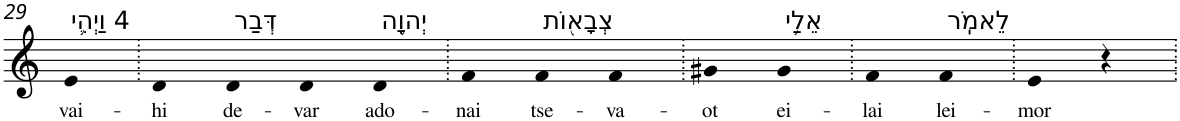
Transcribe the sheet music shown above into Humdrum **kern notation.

**kern	**text
*part1	*part1
*staff1	*staff1
*I"Piano	*
*I'Pno	*
!!LO:PB:g=z
*clefG2	*
*k[]	*
=29	=29
!LO:TX:a:t=4 וַיְהִ֛י	!
!	!LO:LY:b
4e	vai-
=30.	=30.
!	!LO:LY:b
4d	-hi
!LO:TX:a:t=דְּבַר	!
!	!LO:LY:b
4d	de-
!	!LO:LY:b
4d	-var
!LO:TX:a:t=יְהוָ֥ה	!
!	!LO:LY:b
4d	ado-
=31.	=31.
!	!LO:LY:b
4f	-nai
!LO:TX:a:t=צְבָא֖וֹת	!
!	!LO:LY:b
4f	tse-
!	!LO:LY:b
4f	-va-
=32.	=32.
!	!LO:LY:b
4g#X	-ot
!LO:TX:a:t=אֵלַ֥י	!
!	!LO:LY:b
4g#	ei-
=33.	=33.
!	!LO:LY:b
4f	-lai
!LO:TX:a:t=לֵאמֹֽר	!
!	!LO:LY:b
4f	lei-
=34.	=34.
!	!LO:LY:b
4e	-mor
4r	.
=.	=.
*-	*-
